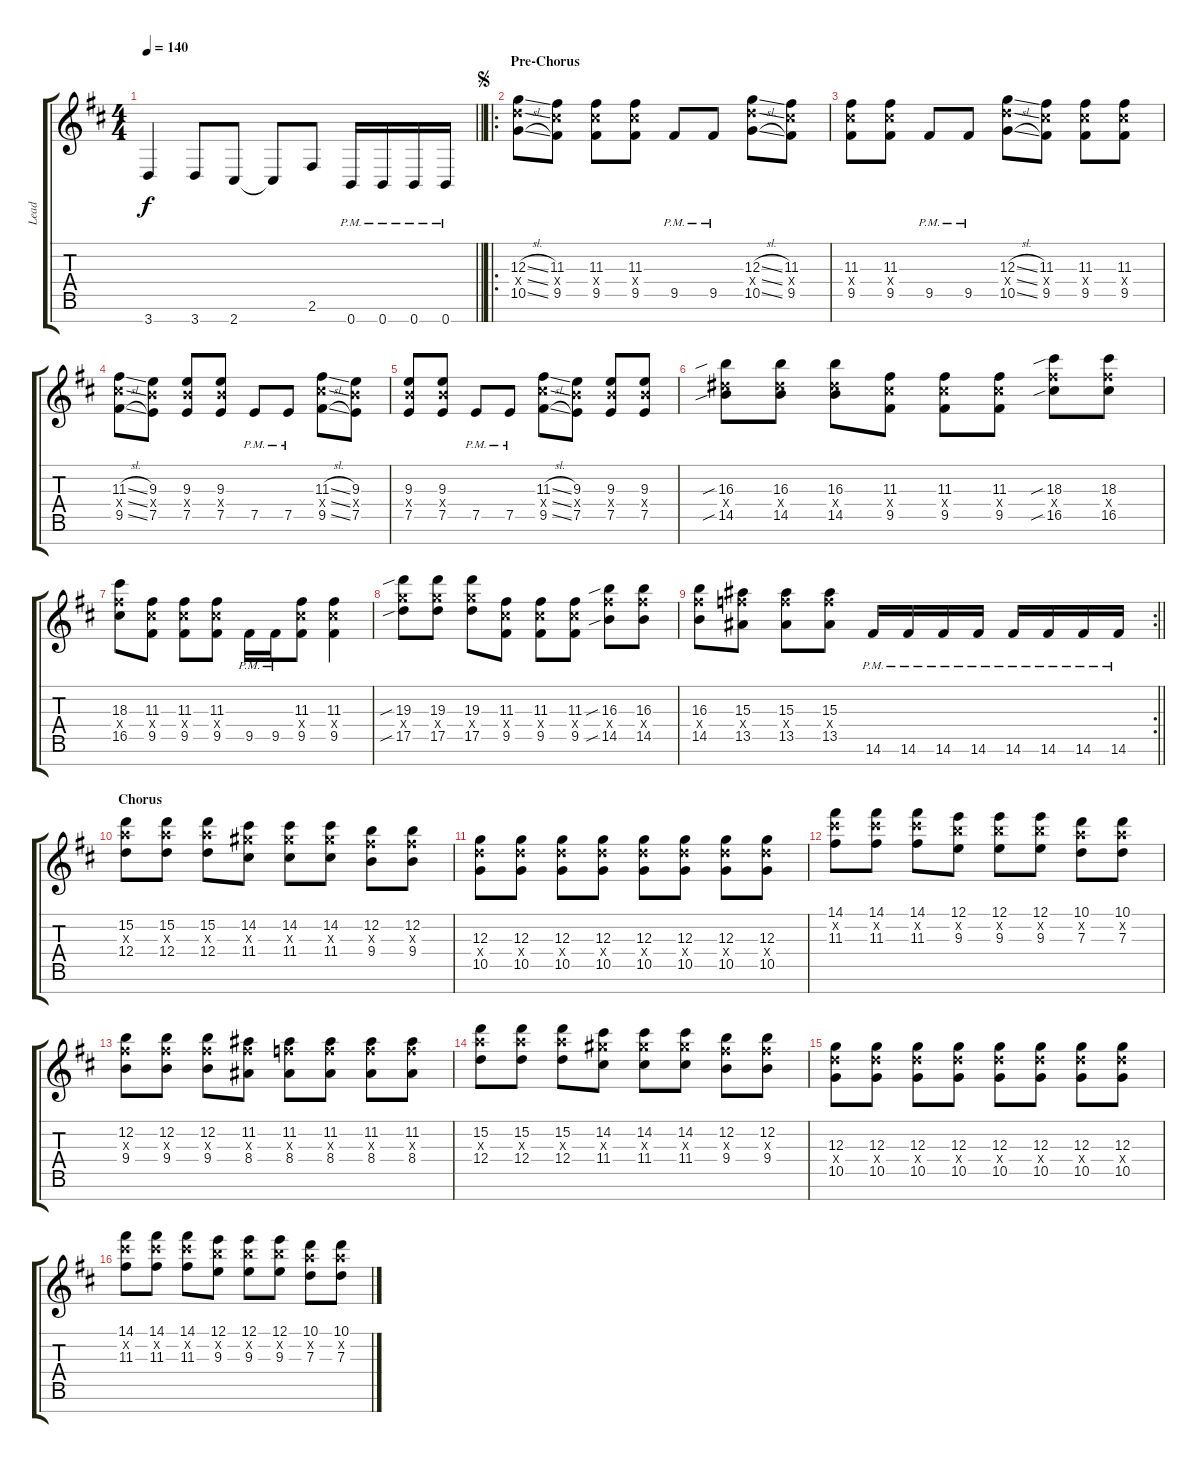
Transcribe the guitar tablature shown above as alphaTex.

\track ("Lead" "Lead") {instrument distortionguitar}
\staff {score tabs}
\tuning (E4 B3 G3 D3 A2 E2 B1) {hide}
\ts (4 4)
\tempo 140
\clef g2
\barLineRight lightlight
\ks d
3.7.4{dy f} 3.7.8 2.7.8 2.7{t}.8 2.6.8 0.7{pm}.16 0.7{pm}.16 0.7{pm}.16 0.7{pm}.16 |
\ro
\section ("" "Pre-Chorus")
\jump segno
(12.3{sl} 12.4{sl x} 10.5{sl}).8 (11.3 11.4{x} 9.5).8 (11.3 11.4{x} 9.5).8 (11.3 11.4{x} 9.5).8 9.5{pm}.8 9.5{pm}.8 (12.3{sl} 12.4{sl x} 10.5{sl}).8 (11.3 11.4{x} 9.5).8 |
(11.3 11.4{x} 9.5).8 (11.3 11.4{x} 9.5).8 9.5{pm}.8 9.5{pm}.8 (12.3{sl} 12.4{sl x} 10.5{sl}).8 (11.3 11.4{x} 9.5).8 (11.3 11.4{x} 9.5).8 (11.3 11.4{x} 9.5).8 |
(11.3{sl} 11.4{sl x} 9.5{sl}).8 (9.3 9.4{x} 7.5).8 (9.3 9.4{x} 7.5).8 (9.3 9.4{x} 7.5).8 7.5{pm}.8 7.5{pm}.8 (11.3{sl} 11.4{sl x} 9.5{sl}).8 (9.3 9.4{x} 7.5).8 |
(9.3 9.4{x} 7.5).8 (9.3 9.4{x} 7.5).8 7.5{pm}.8 7.5{pm}.8 (11.3{sl} 11.4{sl x} 9.5{sl}).8 (9.3 9.4{x} 7.5).8 (9.3 9.4{x} 7.5).8 (9.3 9.4{x} 7.5).8 |
(16.3{sib} 13.4{x} 14.5{sib}).8 (16.3 13.4{x} 14.5).8 (16.3 13.4{x} 14.5).8 (11.3 11.4{x} 9.5).8 (11.3 11.4{x} 9.5).8 (11.3 11.4{x} 9.5).8 (18.3{sib} 16.4{x} 16.5{sib}).8 (18.3 16.4{x} 16.5).8 |
(18.3 16.4{x} 16.5).8 (11.3 11.4{x} 9.5).8 (11.3 11.4{x} 9.5).8 (11.3 11.4{x} 9.5).8 9.5{pm}.16 9.5{pm}.16 (11.3 11.4{x} 9.5).8 (11.3 11.4{x} 9.5).4 |
(19.3{sib} 17.4{x} 17.5{sib}).8 (19.3 17.4{x} 17.5).8 (19.3 17.4{x} 17.5).8 (11.3 11.4{x} 9.5).8 (11.3 11.4{x} 9.5).8 (11.3 11.4{x} 9.5).8 (16.3{sib} 16.4{x} 14.5{sib}).8 (16.3 16.4{x} 14.5).8 |
\rc 2
\barLineRight lightlight
(16.3 16.4{x} 14.5).8 (15.3 15.4{x} 13.5).8 (15.3 15.4{x} 13.5).8 (15.3 15.4{x} 13.5).8 14.6{pm}.16 14.6{pm}.16 14.6{pm}.16 14.6{pm}.16 14.6{pm}.16 14.6{pm}.16 14.6{pm}.16 14.6{pm}.16 |
\section ("" "Chorus")
(15.2 14.3{x} 12.4).8 (15.2 14.3{x} 12.4).8 (15.2 14.3{x} 12.4).8 (14.2 13.3{x} 11.4).8 (14.2 13.3{x} 11.4).8 (14.2 13.3{x} 11.4).8 (12.2 11.3{x} 9.4).8 (12.2 11.3{x} 9.4).8 |
(12.3 12.4{x} 10.5).8 (12.3 12.4{x} 10.5).8 (12.3 12.4{x} 10.5).8 (12.3 12.4{x} 10.5).8 (12.3 12.4{x} 10.5).8 (12.3 12.4{x} 10.5).8 (12.3 12.4{x} 10.5).8 (12.3 12.4{x} 10.5).8 |
(14.1 14.2{x} 11.3).8 (14.1 14.2{x} 11.3).8 (14.1 14.2{x} 11.3).8 (12.1 12.2{x} 9.3).8 (12.1 12.2{x} 9.3).8 (12.1 12.2{x} 9.3).8 (10.1 10.2{x} 7.3).8 (10.1 10.2{x} 7.3).8 |
(12.2 11.3{x} 9.4).8 (12.2 11.3{x} 9.4).8 (12.2 11.3{x} 9.4).8 (11.2 11.3{x} 8.4).8 (11.2 10.3{x} 8.4).8 (11.2 10.3{x} 8.4).8 (11.2 10.3{x} 8.4).8 (11.2 10.3{x} 8.4).8 |
(15.2 14.3{x} 12.4).8 (15.2 14.3{x} 12.4).8 (15.2 14.3{x} 12.4).8 (14.2 13.3{x} 11.4).8 (14.2 13.3{x} 11.4).8 (14.2 13.3{x} 11.4).8 (12.2 11.3{x} 9.4).8 (12.2 11.3{x} 9.4).8 |
(12.3 12.4{x} 10.5).8 (12.3 12.4{x} 10.5).8 (12.3 12.4{x} 10.5).8 (12.3 12.4{x} 10.5).8 (12.3 12.4{x} 10.5).8 (12.3 12.4{x} 10.5).8 (12.3 12.4{x} 10.5).8 (12.3 12.4{x} 10.5).8 |
(14.1 14.2{x} 11.3).8 (14.1 14.2{x} 11.3).8 (14.1 14.2{x} 11.3).8 (12.1 12.2{x} 9.3).8 (12.1 12.2{x} 9.3).8 (12.1 12.2{x} 9.3).8 (10.1 10.2{x} 7.3).8 (10.1 10.2{x} 7.3).8
